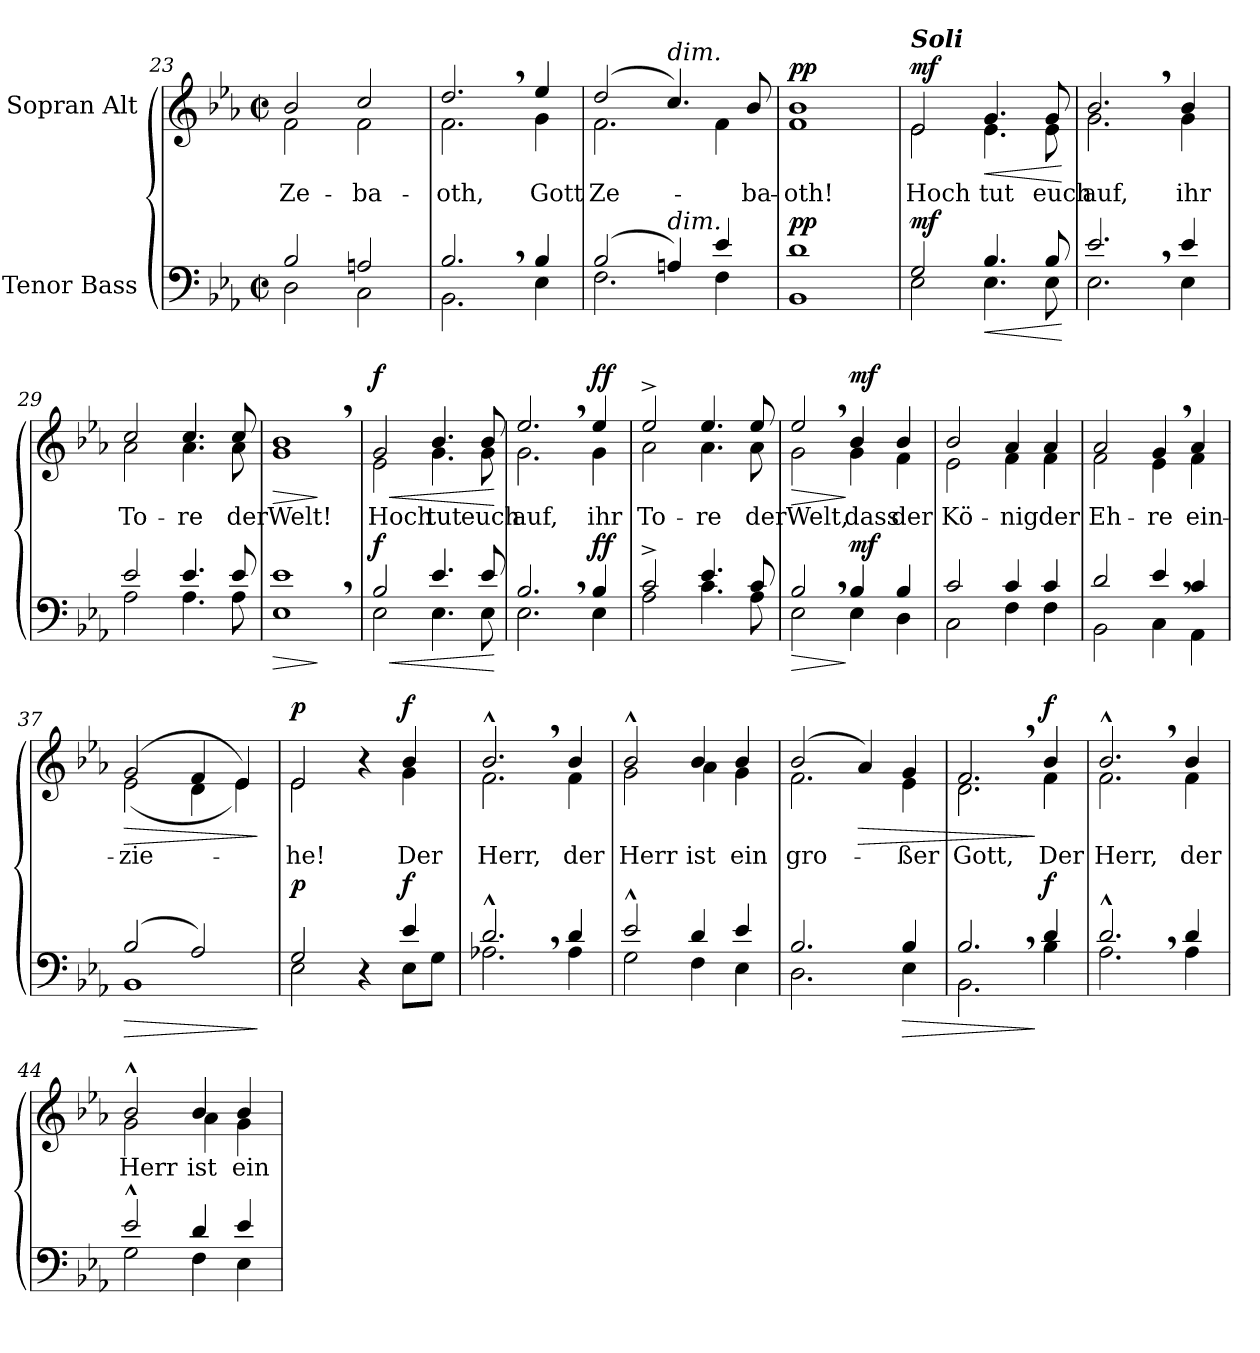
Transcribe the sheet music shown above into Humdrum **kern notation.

**kern	**dynam	**kern	**text	**dynam
*part2	*part2	*part1	*part1	*part1
*staff2	*staff2	*staff1	*staff1	*staff1
*I"Tenor Bass	*	*I"Sopran Alt	*	*
*clefF4	*	*clefG2	*	*
*k[b-e-a-]	*	*k[b-e-a-]	*	*
*M2/2	*	*M2/2	*	*
*met(c|)	*	*met(c|)	*	*
=23	=23	=23	=23	=23
*^	*	*^	*	*
2B-/	2D\	.	2b-/	2f\	Ze-	.
2An/	2C\	.	2cc/	2f\	-ba-	.
=24	=24	=24	=24	=24	=24	=24
2.B-,/	2.BB-\	.	2.dd,/	2.f\	-oth,	.
4B-/	4E-\	.	4ee-/	4g\	Gott	.
=25	=25	=25	=25	=25	=25	=25
(2B-/	2.F\	.	(2dd/	2.f\	Ze-	.
!	!	!	!LO:TX:a:i:t=dim.	!	!	!
!LO:TX:a:i:t=dim.	!	!	!	!	!	!
4An/)	.	.	4.cc/)	.	.	.
4e-/	4F\	.	.	4f\	.	.
.	.	.	8b-/	.	-ba-	.
=26	=26	=26	=26	=26	=26	=26
!	!	!LO:DY:a	!	!	!	!LO:DY:a
1d	1BB-	pp	1b-	1f	-oth!	pp
!!LO:LB:g=z	!!
=27	=27	=27	=27	=27	=27	=27
!	!	!	!LO:TX:a:Bi:t=Soli	!	!	!
!	!	!LO:DY:a	!	!	!	!LO:DY:a
2G/	2E-\	mf	2e-/	2e-\	Hoch	mf
!	!	!LO:HP:b	!	!	!	!LO:HP:b
4.B-/	4.E-\	<	4.g/	4.e-\	tut	<
8B-/	8E-\	.	8g/	8e-\	euch	.
*v	*v	*	*	*	*	*
*	*	*v	*v	*	*
.	[	.	.	[
=28	=28	=28	=28	=28
*^	*	*^	*	*
2.e-,/	2.E-\	.	2.b-,/	2.g\	auf,	.
4e-/	4E-\	.	4b-/	4g\	ihr	.
=29	=29	=29	=29	=29	=29	=29
2e-/	2A-\	.	2cc/	2a-\	To-	.
4.e-/	4.A-\	.	4.cc/	4.a-\	-re	.
8e-/	8A-\	.	8cc/	8a-\	der	.
=30	=30	=30	=30	=30	=30	=30
!	!	!LO:HP:b	!	!	!	!LO:HP:b
1e-,	1E-	>	1b-,	1g	Welt!	>
*v	*v	*	*	*	*	*
*	*	*v	*v	*	*
.	]	.	.	]
=31	=31	=31	=31	=31
!	!	!LO:TX:a:Bi:t=Chor	!	!
!	!LO:HP:b	!	!	!LO:HP:b
*^	*	*^	*	*
!	!	!LO:DY:n=1:a	!	!	!	!LO:DY:n=1:a
2B-/	2E-\	< f	2g/	2e-\	Hoch	< f
4.e-/	4.E-\	.	4.b-/	4.g\	tut	.
8e-/	8E-\	.	8b-/	8g\	euch	.
*v	*v	*	*	*	*	*
*	*	*v	*v	*	*
.	[	.	.	[
=32	=32	=32	=32	=32
*^	*	*^	*	*
2.B-,/	2.E-\	.	2.ee-,/	2.g\	auf,	.
!	!	!LO:DY:a	!	!	!	!LO:DY:a
4B-/	4E-\	ff	4ee-/	4g\	ihr	ff
=33	=33	=33	=33	=33	=33	=33
2c^/	2A-\	.	2ee-^/	2a-\	To-	.
4.e-/	4.c\	.	4.ee-/	4.a-\	-re	.
8c/	8A-\	.	8ee-/	8a-\	der	.
!!LO:PB:g=z	!!
=34	=34	=34	=34	=34	=34	=34
!	!	!LO:HP:b	!	!	!	!LO:HP:b
2B-,/	2E-\	>	2ee-,/	2g\	Welt,	>
!	!	!LO:DY:n=1:a	!	!	!	!LO:DY:n=1:a
4B-/	4E-\	] mf	4b-/	4g\	dass	] mf
4B-/	4D\	.	4b-/	4f\	der	.
=35	=35	=35	=35	=35	=35	=35
2c/	2C\	.	2b-/	2e-\	Kö-	.
4c/	4F\	.	4a-/	4f\	-nig	.
4c/	4F\	.	4a-/	4f\	der	.
=36	=36	=36	=36	=36	=36	=36
2d/	2BB-\	.	2a-/	2f\	Eh-	.
4e-,/	4C\	.	4g,/	4e-\	-re	.
4c/	4AA-\	.	4a-/	4f\	ein-	.
=37	=37	=37	=37	=37	=37	=37
!	!	!LO:HP:b	!	!	!	!LO:HP:b
(2B-/	1BB-	>	(2g/	(2e-\	-zie-	>
2A-/)	.	.	4f/	4d\	.	.
.	.	.	4e-/)	4e-\)	.	.
*v	*v	*	*	*	*	*
*	*	*v	*v	*	*
.	]	.	.	]
=38	=38	=38	=38	=38
*^	*	*^	*	*
!	!	!LO:DY:a	!	!	!	!LO:DY:a
2G/	2E-\	p	2e-/	2e-\	-he!	p
4r	4ryy	.	4r	4ryy	.	.
!	!	!LO:DY:a	!	!	!	!LO:DY:a
4e-/	8E-\L	f	4b-/	4g\	Der	f
.	8G\J	.	.	.	.	.
=39	=39	=39	=39	=39	=39	=39
2.d^^,/	2.A-X\	.	2.b-^^,/	2.f\	Herr,	.
4d/	4A-\	.	4b-/	4f\	der	.
!!LO:LB:g=z	!!
=40	=40	=40	=40	=40	=40	=40
2e-^^/	2G\	.	2b-^^/	2g\	Herr	.
4d/	4F\	.	4b-/	4a-\	ist	.
4e-/	4E-\	.	4b-/	4g\	ein	.
=41	=41	=41	=41	=41	=41	=41
2.B-/	2.D\	.	(2b-/	2.f\	gro-	.
!	!	!	!	!	!	!LO:HP:b
.	.	.	4a-/)	.	.	>
!	!	!LO:HP:b	!	!	!	!
4B-/	4E-\	>	4g/	4e-\	-ßer	.
=42	=42	=42	=42	=42	=42	=42
2.B-,/	2.BB-\	.	2.f,/	2.d\	Gott,	.
!	!	!LO:DY:n=1:a	!	!	!	!LO:DY:n=1:a
4d/	4B-\	] f	4b-/	4f\	Der	] f
=43	=43	=43	=43	=43	=43	=43
2.d^^,/	2.A-\	.	2.b-^^,/	2.f\	Herr,	.
4d/	4A-\	.	4b-/	4f\	der	.
=44	=44	=44	=44	=44	=44	=44
2e-^^/	2G\	.	2b-^^/	2g\	Herr	.
4d/	4F\	.	4b-/	4a-\	ist	.
4e-/	4E-\	.	4b-/	4g\	ein	.
*v	*v	*	*	*	*	*
*	*	*v	*v	*	*
=	=	=	=	=
*-	*-	*-	*-	*-
